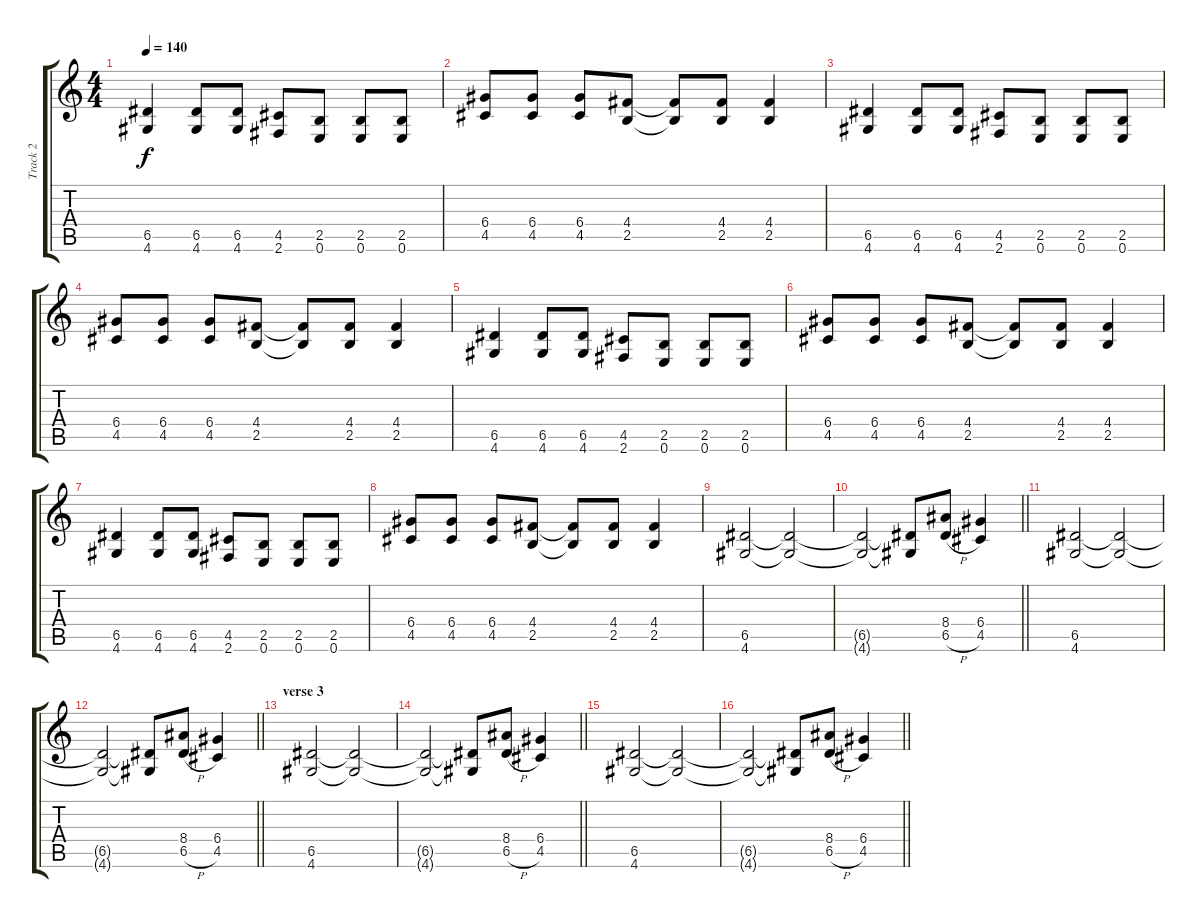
\track ("Track 2" "Track 2") {instrument overdrivenguitar}
\staff {score tabs}
\tuning (E4 B3 G3 D3 A2 E2) {hide}
\ts (4 4)
\tempo 140
\clef g2
\ks c
(6.5 4.6).4{dy f} (6.5 4.6).8 (6.5 4.6).8 (4.5 2.6).8 (2.5 0.6).8 (2.5 0.6).8 (2.5 0.6).8 |
(6.4 4.5).8 (6.4 4.5).8 (6.4 4.5).8 (4.4 2.5).8 (4.4{t} 2.5{t}).8 (4.4 2.5).8 (4.4 2.5).4 |
(6.5 4.6).4 (6.5 4.6).8 (6.5 4.6).8 (4.5 2.6).8 (2.5 0.6).8 (2.5 0.6).8 (2.5 0.6).8 |
(6.4 4.5).8 (6.4 4.5).8 (6.4 4.5).8 (4.4 2.5).8 (4.4{t} 2.5{t}).8 (4.4 2.5).8 (4.4 2.5).4 |
(6.5 4.6).4 (6.5 4.6).8 (6.5 4.6).8 (4.5 2.6).8 (2.5 0.6).8 (2.5 0.6).8 (2.5 0.6).8 |
(6.4 4.5).8 (6.4 4.5).8 (6.4 4.5).8 (4.4 2.5).8 (4.4{t} 2.5{t}).8 (4.4 2.5).8 (4.4 2.5).4 |
(6.5 4.6).4 (6.5 4.6).8 (6.5 4.6).8 (4.5 2.6).8 (2.5 0.6).8 (2.5 0.6).8 (2.5 0.6).8 |
(6.4 4.5).8 (6.4 4.5).8 (6.4 4.5).8 (4.4 2.5).8 (4.4{t} 2.5{t}).8 (4.4 2.5).8 (4.4 2.5).4 |
(6.5 4.6).2 (6.5{t} 4.6{t}).2 |
\barLineRight lightlight
(6.5{t} 4.6{t}).2 (6.5{t} 4.6{t}).8 (8.4 6.5{h}).8 (6.4 4.5).4 |
(6.5 4.6).2 (6.5{t} 4.6{t}).2 |
\barLineRight lightlight
(6.5{t} 4.6{t}).2 (6.5{t} 4.6{t}).8 (8.4 6.5{h}).8 (6.4 4.5).4 |
\section ("" "verse 3")
(6.5 4.6).2 (6.5{t} 4.6{t}).2 |
\barLineRight lightlight
(6.5{t} 4.6{t}).2 (6.5{t} 4.6{t}).8 (8.4 6.5{h}).8 (6.4 4.5).4 |
(6.5 4.6).2 (6.5{t} 4.6{t}).2 |
\barLineRight lightlight
(6.5{t} 4.6{t}).2 (6.5{t} 4.6{t}).8 (8.4 6.5{h}).8 (6.4 4.5).4
